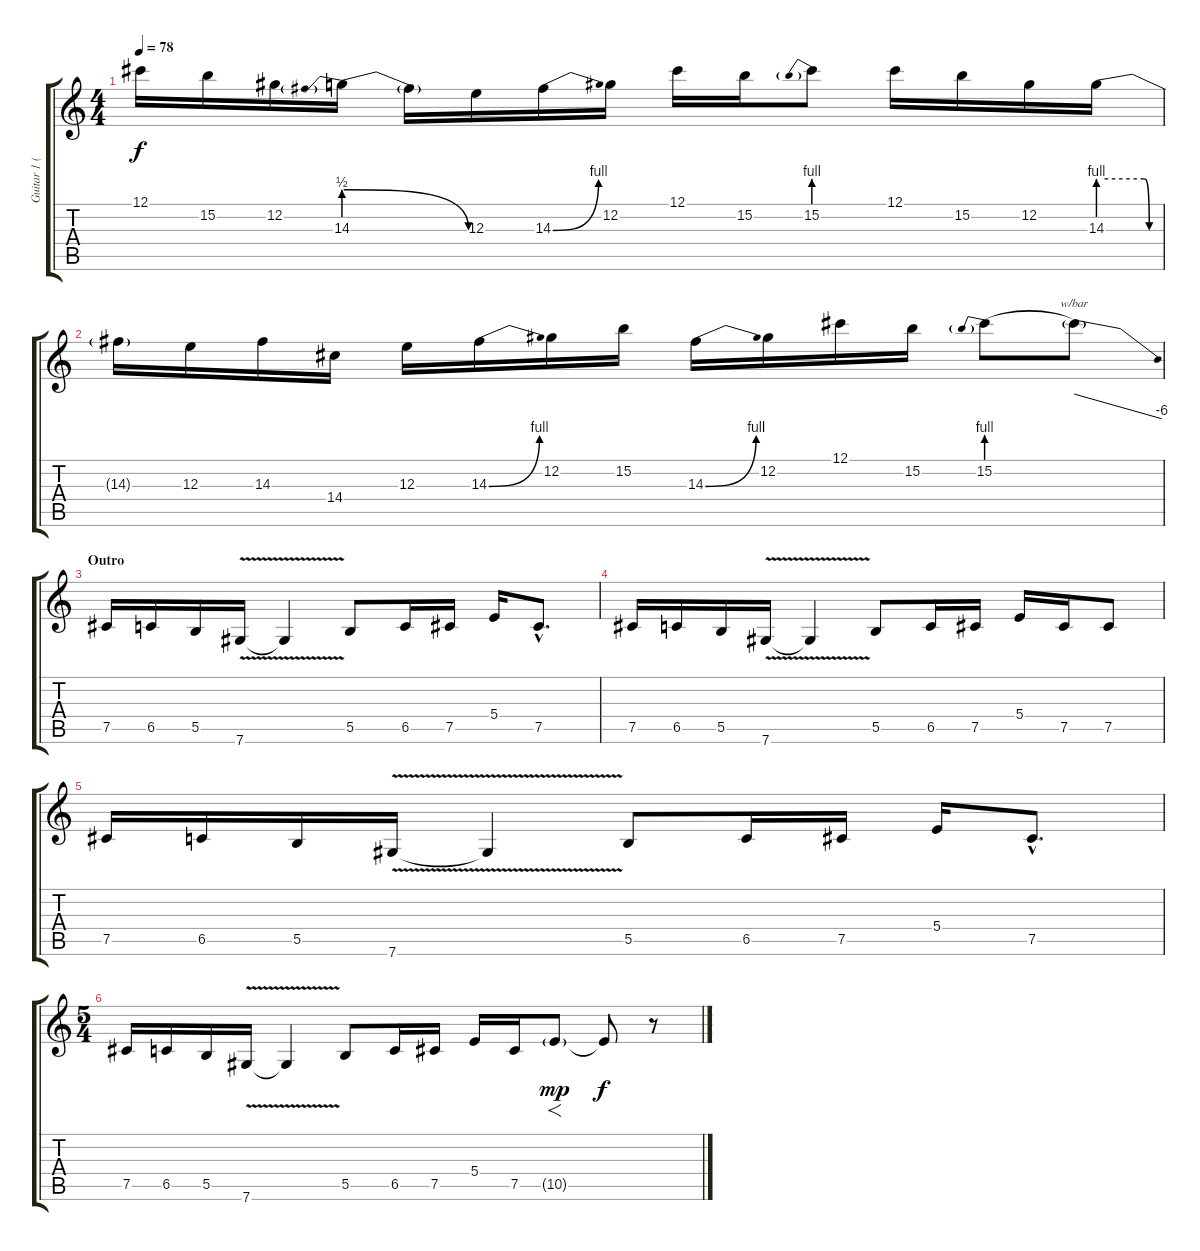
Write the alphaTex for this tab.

\track ("Guitar 1 (Tony Iommi)" "Guitar 1 (") {instrument overdrivenguitar}
\staff {score tabs}
\tuning (Db4 Ab3 E3 B2 Gb2 Db2) {hide}
\ts (4 4)
\tempo 78
\clef g2
\ks c
12.1.16{dy f} 15.2.16 12.2.16 14.3{be (prebendrelease 0 2 60 0)}.16 14.3{t}.16 12.3.16 14.3{be (bend 0 0 60 4)}.16 12.2.16 12.1.16 15.2.16 15.2{be (prebend 0 4 60 4)}.8 12.1.16 15.2.16 12.2.16 14.3{be (custom 0 4 45 4 50 0 60 0)}.16 |
14.3{t}.16 12.3.16 14.3.16 14.4.16 12.3.16 14.3{be (bend 0 0 60 4)}.16 12.2.16 15.2.16 14.3{be (bend 0 0 60 4)}.16 12.2.16 12.1.16 15.2.16 15.2{be (prebend 0 4 60 4)}.8 15.2{t}.8{tbe (dive default 0 0 60 -24)} |
\section ("" "Outro")
7.5.16 6.5.16 5.5.16 7.6{v}.16 7.6{t}.4 5.5.8 6.5.16 7.5.16 5.4.16 7.5{hac}.8{d} |
7.5.16 6.5.16 5.5.16 7.6{v}.16 7.6{t}.4 5.5.8 6.5.16 7.5.16 5.4.16 7.5.16 7.5.8 |
7.5.16 6.5.16 5.5.16 7.6{v}.16 7.6{t}.4 5.5.8 6.5.16 7.5.16 5.4.16 7.5{hac}.8{d} |
\ts (5 4)
7.5.16 6.5.16 5.5.16 7.6{v}.16 7.6{t}.4 5.5.8 6.5.16 7.5.16 5.4.16 7.5.16 10.5{g}.8{f dy mp volume 16 instrument pad1newage} 10.5{t}.8{dy f} r.8
